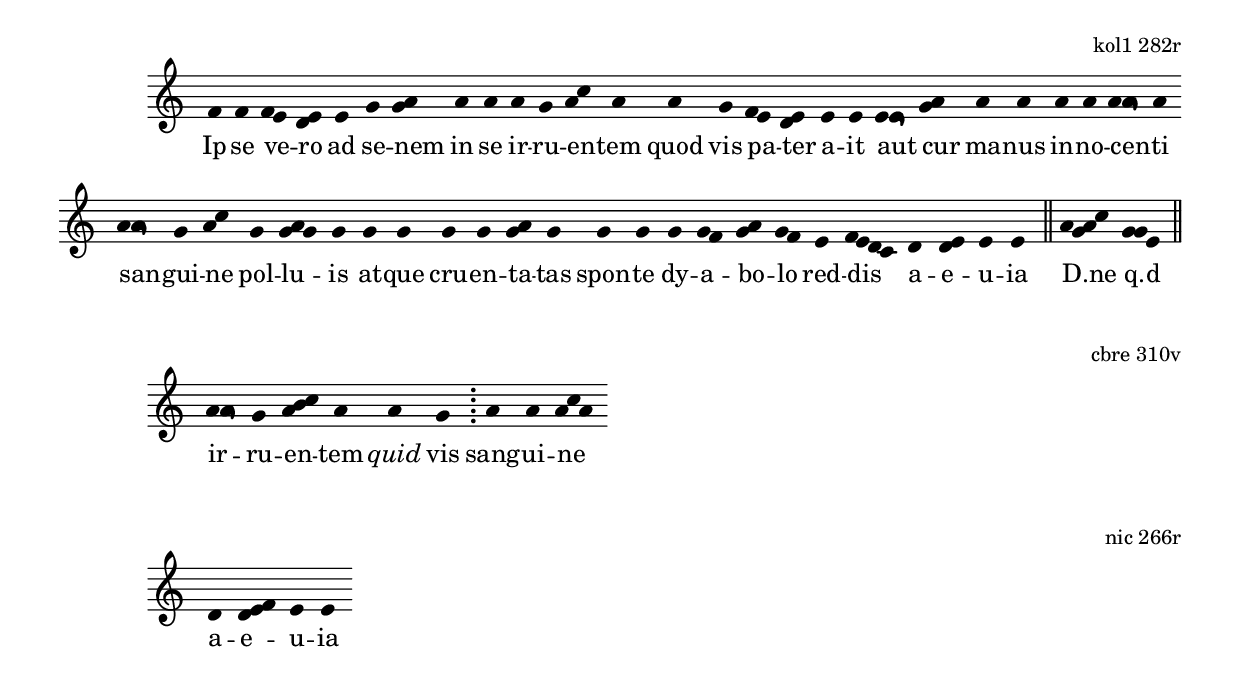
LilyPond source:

\version "2.19.32"

\include "../lib/synopsis.ily"

\score {
  \transpose c c' {
    \plainchant
    f f \bar "" \melisma { f e } \melisma { d e } \bar "" e \bar "" g \melisma { g a } \bar "" a \bar "" a \bar "" a g \melisma { a c' } a \bar ""
    a \bar "" g \bar "" \melisma { f e } \melisma { d e } \bar "" e e \bar ""
    \melisma { e \strophicus e } \bar "" \melisma { g a } \bar "" a a \bar "" a a \melisma { a \strophicus a } a \bar "" \melisma { a \strophicus a } g \melisma { a c' } \bar "" g \melisma { g a g } g \bar ""
    g g \bar "" g g \melisma { g a } g \bar ""
    g g \bar "" g \melisma { g f } \melisma { g a } \melisma { g f } \bar "" e \melisma { f e d c } \bar ""
    d \melisma { d e } e e \bar "||"

    \melisma { a g a c' } \bar "" \melisma { g g e } \bar "||"
  }
  \addlyrics {
    Ip -- se ve -- ro ad se -- nem in se ir -- ru -- en -- tem
    quod vis pa -- ter a -- it
    aut cur ma -- nus in -- no -- cen -- ti san -- gui -- ne pol -- lu -- is
    at -- que cru -- en -- ta -- tas
    spon -- te dy -- a -- bo -- lo red -- dis % cruentatas sic
    a -- e -- u -- ia

    D.ne q.d
  }
  \header {
    quid = "antiphona"
    fontes = "kol1 282r"
  }
}

\score {
  \transpose c c' {
    \plainchant
    \melisma { a \strophicus a } g \melisma { a b c' } a a g \bar ";"
    a a \melisma { a c' a }
  }
  \addlyrics {
    ir -- ru -- en -- tem \markup\italic{quid} vis
    sang -- ui -- ne
  }
  \header {
    fontes = "cbre 310v"
  }
}

\score {
  \transpose c c' {
    \plainchant
    d \melisma { d e f } e e
  }
  \addlyrics {
    a -- e -- u -- ia
  }
  \header {
    fontes = "nic 266r"
  }
}